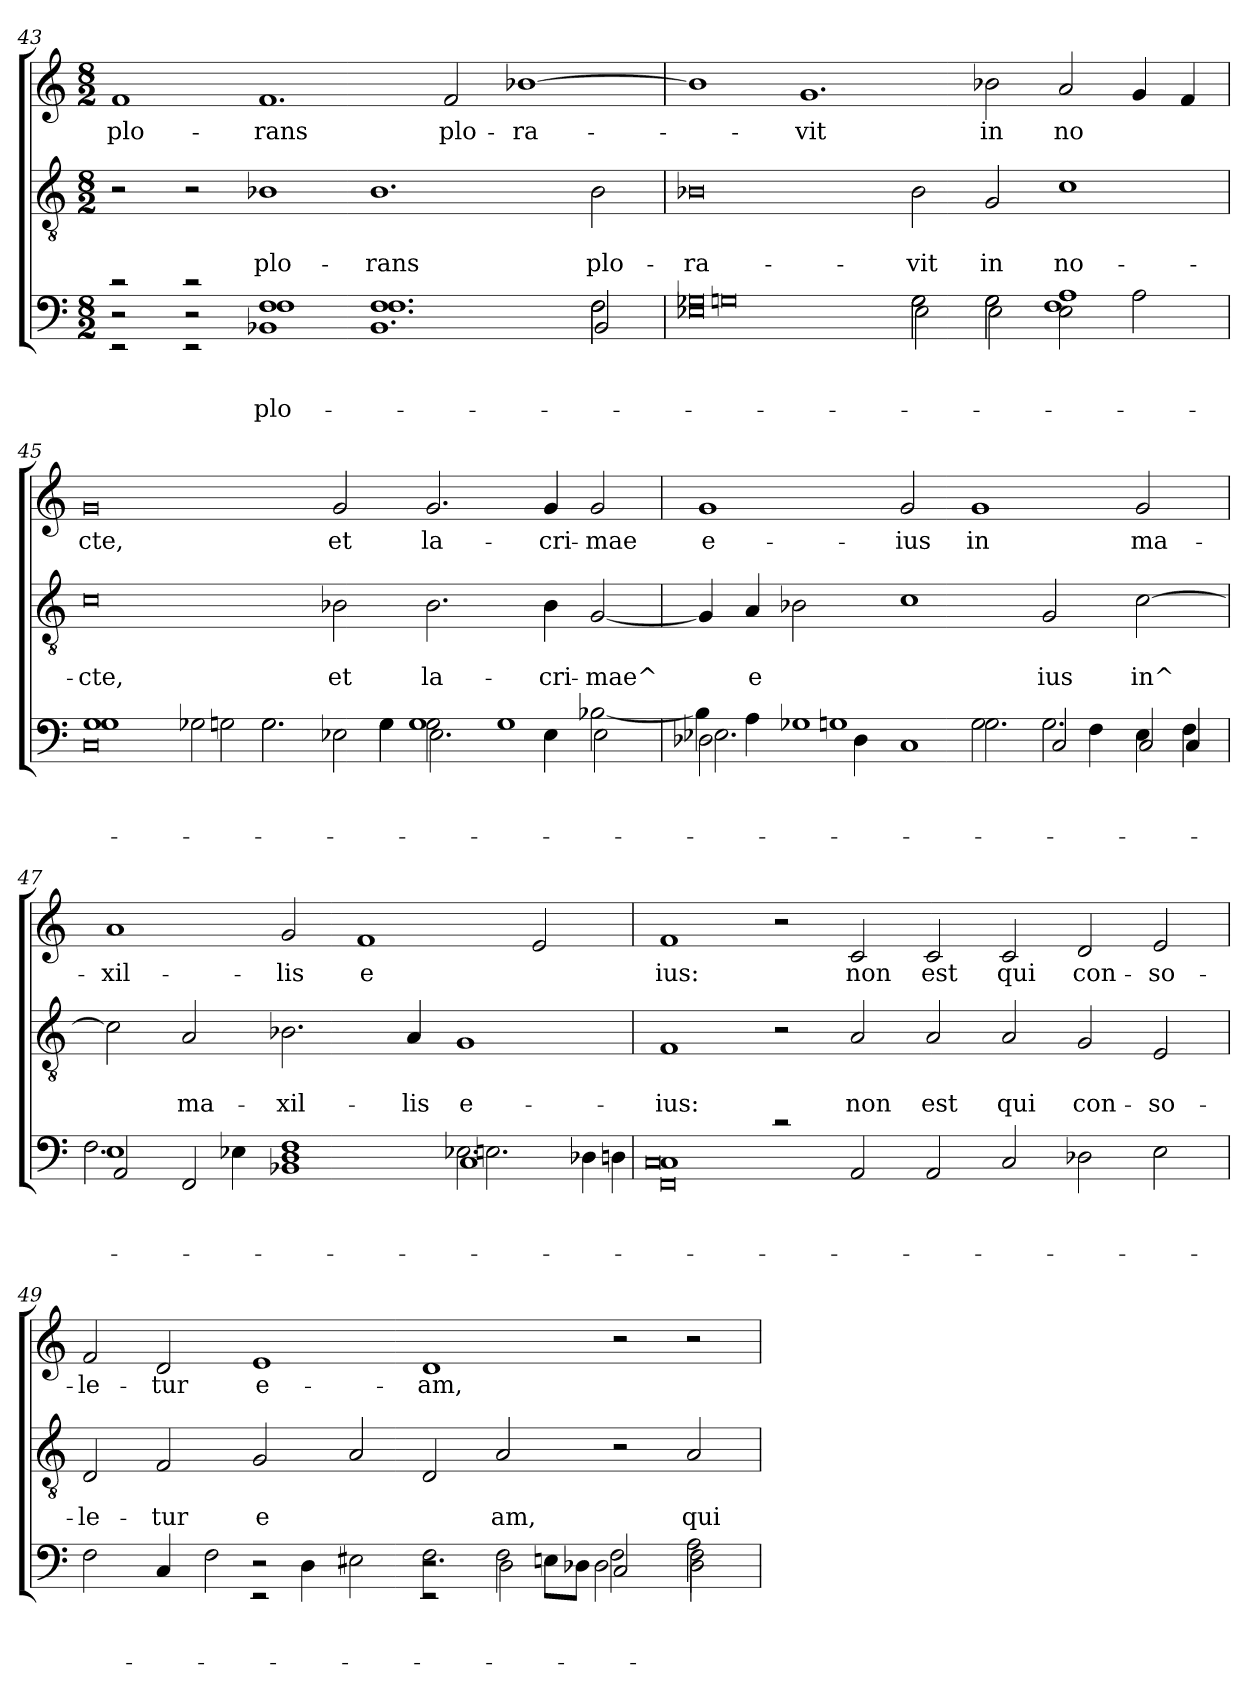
**kern	**text	**text	**text	**kern	**text	**text	**kern	**text
*part3	*part3	*part3	*part3	*part2	*part2	*part2	*part1	*part1
*staff3	*staff3	*staff3	*staff3	*staff2	*staff2	*staff2	*staff1	*staff1
!!LO:LB:g=z
*clefF4	*	*	*	*clefGv2	*	*	*clefG2	*
*k[]	*	*	*	*k[]	*	*	*k[]	*
*C:	*	*	*	*C:	*	*	*C:	*
*M8/2	*	*	*	*M8/2	*	*	*M8/2	*
=43	=43	=43	=43	=43	=43	=43	=43	=43
*^	*	*	*	*	*	*	*	*
*	*^	*	*	*	*	*	*	*	*
!	!	!	!	!	!	!	!	!	!	!LO:LY:b
2rc	2rEE	2r	.	.	.	2r	.	.	1f	plo-
2rc	2rEE	2r	.	.	.	2r	.	.	.	.
!	!	!	!	!	!LO:LY:b	!	!	!LO:LY:b	!	!LO:LY:b
1F	1F	1BB-X	.	.	plo-	1B-X	.	plo-	1.f	-rans
!	!	!	!	!	!	!	!	!LO:LY:b	!	!
1.F	1.F	1.BB-	.	.	.	1.B-	.	-rans	.	.
!	!	!	!	!	!	!	!	!	!	!LO:LY:b
.	.	.	.	.	.	.	.	.	2f/	plo-
!	!	!	!	!	!	!	!	!	!	!LO:LY:b
.	.	.	.	.	.	.	.	.	[>1b-X	-ra-
!	!	!	!	!	!	!	!	!LO:LY:b	!	!
2F\	2F\	2BB-/	.	.	.	2B-\	.	plo-	.	.
=44	=44	=44	=44	=44	=44	=44	=44	=44	=44	=44
!	!	!	!	!	!	!	!	!LO:LY:b	!	!
0G-X	0G	0E-X	.	.	.	0B-X	.	-ra-	1b-]	.
!	!	!	!	!	!	!	!	!	!	!LO:LY:b
.	.	.	.	.	.	.	.	.	1.g	-vit
!	!	!	!	!	!	!	!	!LO:LY:b	!	!
2G\	2G\	2E-\	.	.	.	2B-\	.	-vit	.	.
!	!	!	!	!	!	!	!	!LO:LY:b	!	!LO:LY:b
2G\	2G\	2E-\	.	.	.	2G/	.	in	2b-X\	in
!	!	!	!	!	!	!	!	!LO:LY:b	!	!LO:LY:b
2E-\	1A	1F	.	.	.	1c	.	no-	2a/	no
2A\	.	.	.	.	.	.	.	.	4g/	.
.	.	.	.	.	.	.	.	.	4f/	.
=45	=45	=45	=45	=45	=45	=45	=45	=45	=45	=45
!	!	!	!	!	!	!	!	!LO:LY:b	!	!LO:LY:b
1G	1G	0C	.	.	.	0c	.	-cte,	0g	cte,
2G-X\	2G\	.	.	.	.	.	.	.	.	.
2.G\	2.G\	.	.	.	.	.	.	.	.	.
!	!	!	!	!	!	!	!	!LO:LY:b	!	!LO:LY:b
.	.	2E-X\	.	.	.	2B-X\	.	et	2g/	et
4G\	4G\	.	.	.	.	.	.	.	.	.
!	!	!	!	!	!	!	!	!LO:LY:b	!	!LO:LY:b
2G\	1G	2.E-\	.	.	.	2.B-\	.	la-	2.g/	la-
1G	.	.	.	.	.	.	.	.	.	.
!	!	!	!	!	!	!	!	!LO:LY:b	!	!LO:LY:b
.	.	4E-\	.	.	.	4B-\	.	-cri-	4g/	-cri-
!	!	!	!	!	!	!	!	!LO:LY:b	!	!LO:LY:b
.	[>2B-X\	2E-\	.	.	.	[<2G/	.	-mae^	2g/	-mae
!!LO:PB:g=z
=46	=46	=46	=46	=46	=46	=46	=46	=46	=46	=46
!	!	!	!	!	!	!	!	!	!	!LO:LY:b
2D-X\	4B-\]	2.E-X\	.	.	.	4G/]	.	.	1g	e-
!	!	!	!	!	!	!	!	!LO:LY:b	!	!
.	4A\	.	.	.	.	4A/	.	e	.	.
1G-X	1G	.	.	.	.	2B-X\	.	.	.	.
.	.	4D-\	.	.	.	.	.	.	.	.
!	!	!	!	!	!	!	!	!	!	!LO:LY:b
.	.	1C	.	.	.	1c	.	.	2g/	-ius
!	!	!	!	!	!	!	!	!	!	!LO:LY:b
2G\	2.G\	.	.	.	.	.	.	.	1g	in
!	!	!	!	!	!	!	!	!LO:LY:b	!	!
2.G\	.	2C/	.	.	.	2G/	.	ius	.	.
.	4F\	.	.	.	.	.	.	.	.	.
!	!	!	!	!	!	!	!	!LO:LY:b	!	!LO:LY:b
.	4E-\	2C/	.	.	.	[>2c\	.	in^	2g/	ma-
4F\	4C/	.	.	.	.	.	.	.	.	.
=47	=47	=47	=47	=47	=47	=47	=47	=47	=47	=47
!	!	!	!	!	!	!	!	!	!	!LO:LY:b
1E	2.F\	2AA/	.	.	.	2c\]	.	.	1a	-xil-
!	!	!	!	!	!	!	!	!LO:LY:b	!	!
.	.	2FF/	.	.	.	2A/	.	ma-	.	.
.	4E-X\	.	.	.	.	.	.	.	.	.
!	!	!	!	!	!	!	!	!LO:LY:b	!	!LO:LY:b
1F	1D	1BB-X	.	.	.	2.B-X\	.	-xil-	2g/	-lis
!	!	!	!	!	!	!	!	!	!	!LO:LY:b
.	.	.	.	.	.	.	.	.	1f	e
!	!	!	!	!	!	!	!	!LO:LY:b	!	!
.	.	.	.	.	.	4A/	.	-lis	.	.
!	!	!	!	!	!	!	!	!LO:LY:b	!	!
2.E-X\	2.En\	1C	.	.	.	1G	.	e-	.	.
.	.	.	.	.	.	.	.	.	2e/	.
4D-X\	4D\	.	.	.	.	.	.	.	.	.
=48	=48	=48	=48	=48	=48	=48	=48	=48	=48	=48
!	!	!	!	!	!	!	!	!LO:LY:b	!	!LO:LY:b
1C	0C	0FF	.	.	.	1F	.	-ius:	1f	ius:
2rc	.	.	.	.	.	2r	.	.	2r	.
!	!	!	!	!	!	!	!	!LO:LY:b	!	!LO:LY:b
2AA/	.	.	.	.	.	2A/	.	non	2c/	non
!	!	!	!	!	!	!	!	!LO:LY:b	!	!LO:LY:b
2AA/	0ryy	0ryy	.	.	.	2A/	.	est	2c/	est
!	!	!	!	!	!	!	!	!LO:LY:b	!	!LO:LY:b
2C/	.	.	.	.	.	2A/	.	qui	2c/	qui
!	!	!	!	!	!	!	!	!LO:LY:b	!	!LO:LY:b
2D-X\	.	.	.	.	.	2G/	.	con-	2d/	con-
!	!	!	!	!	!	!	!	!LO:LY:b	!	!LO:LY:b
2E\	.	.	.	.	.	2E/	.	-so-	2e/	-so-
!!LO:LB:g=z
=49	=49	=49	=49	=49	=49	=49	=49	=49	=49	=49
!	!	!	!	!	!	!	!	!LO:LY:b	!	!LO:LY:b
2F\	1ryy	1ryy	.	.	.	2D/	.	-le-	2f/	-le-
!	!	!	!	!	!	!	!	!LO:LY:b	!	!LO:LY:b
4C/	.	.	.	.	.	2F/	.	-tur	2d/	-tur
2F\	.	.	.	.	.	.	.	.	.	.
!	!	!	!	!	!	!	!	!LO:LY:b	!	!LO:LY:b
.	2rEE	2r	.	.	.	2G/	.	e	1e	e-
4D\	.	.	.	.	.	.	.	.	.	.
2E#X\	2ryy	2ryy	.	.	.	2A/	.	.	.	.
!	!	!	!	!	!	!	!	!	!	!LO:LY:b
2.F\	2rEE	2r	.	.	.	2D/	.	.	1d	-am,
!	!	!	!	!	!	!	!	!LO:LY:b	!	!
.	2F\	2D\	.	.	.	2A/	.	am,	.	.
8En\L	.	.	.	.	.	.	.	.	.	.
8D-X\J	.	.	.	.	.	.	.	.	.	.
2C/	2F\	2D-\	.	.	.	2r	.	.	2r	.
!	!	!	!	!	!	!	!	!LO:LY:b	!	!
2A\	2F\	2D-\	.	.	.	2A/	.	qui	2r	.
*v	*v	*v	*	*	*	*	*	*	*	*
=	=	=	=	=	=	=	=	=
*-	*-	*-	*-	*-	*-	*-	*-	*-
